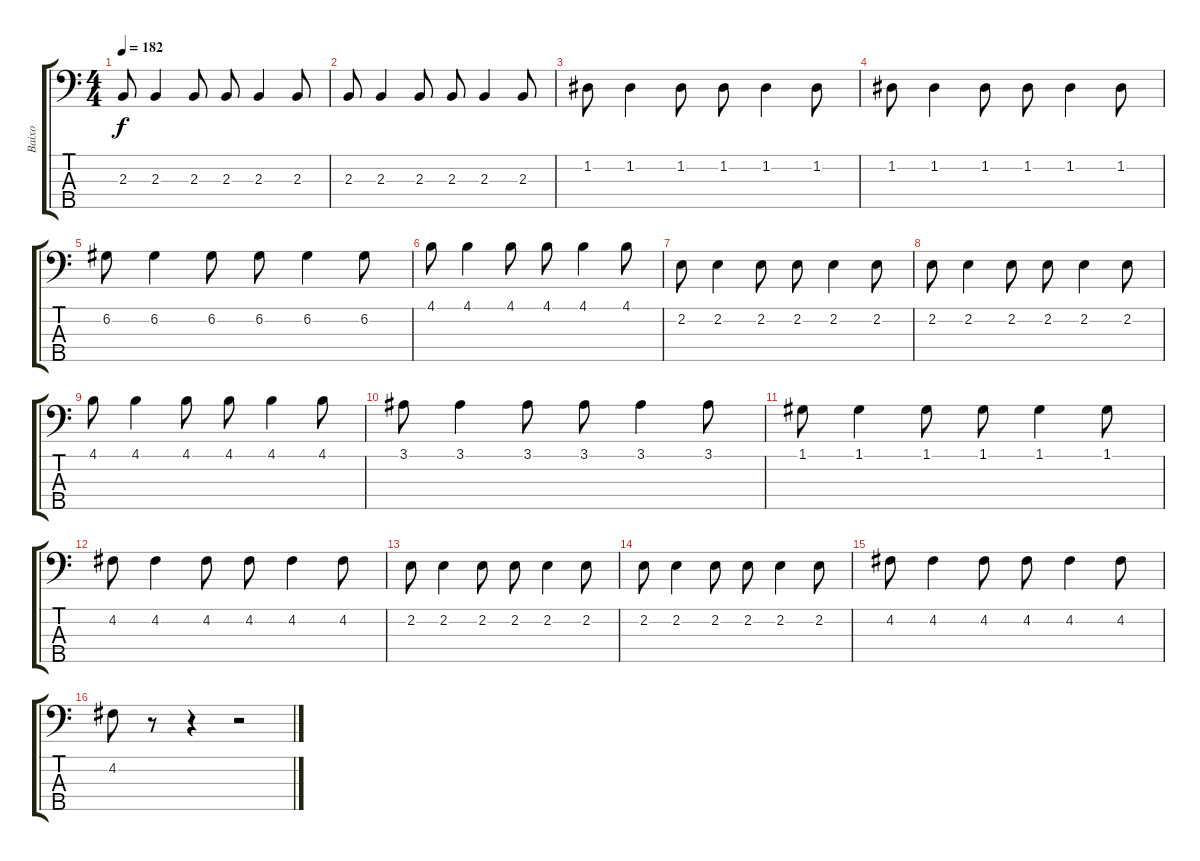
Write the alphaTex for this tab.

\track ("Baixo" "Baixo") {instrument electricbassfinger}
\staff {score tabs}
\tuning (G2 D2 A1 E1 B0) {hide}
\ts (4 4)
\tempo 182
\clef f4
\ks c
2.3.8{dy f} 2.3.4 2.3.8 2.3.8 2.3.4 2.3.8 |
2.3.8 2.3.4 2.3.8 2.3.8 2.3.4 2.3.8 |
1.2.8 1.2.4 1.2.8 1.2.8 1.2.4 1.2.8 |
1.2.8 1.2.4 1.2.8 1.2.8 1.2.4 1.2.8 |
6.2.8 6.2.4 6.2.8 6.2.8 6.2.4 6.2.8 |
4.1.8 4.1.4 4.1.8 4.1.8 4.1.4 4.1.8 |
2.2.8 2.2.4 2.2.8 2.2.8 2.2.4 2.2.8 |
2.2.8 2.2.4 2.2.8 2.2.8 2.2.4 2.2.8 |
4.1.8 4.1.4 4.1.8 4.1.8 4.1.4 4.1.8 |
3.1.8 3.1.4 3.1.8 3.1.8 3.1.4 3.1.8 |
1.1.8 1.1.4 1.1.8 1.1.8 1.1.4 1.1.8 |
4.2.8 4.2.4 4.2.8 4.2.8 4.2.4 4.2.8 |
2.2.8 2.2.4 2.2.8 2.2.8 2.2.4 2.2.8 |
2.2.8 2.2.4 2.2.8 2.2.8 2.2.4 2.2.8 |
4.2.8 4.2.4 4.2.8 4.2.8 4.2.4 4.2.8 |
4.2.8 r.8 r.4 r.2
